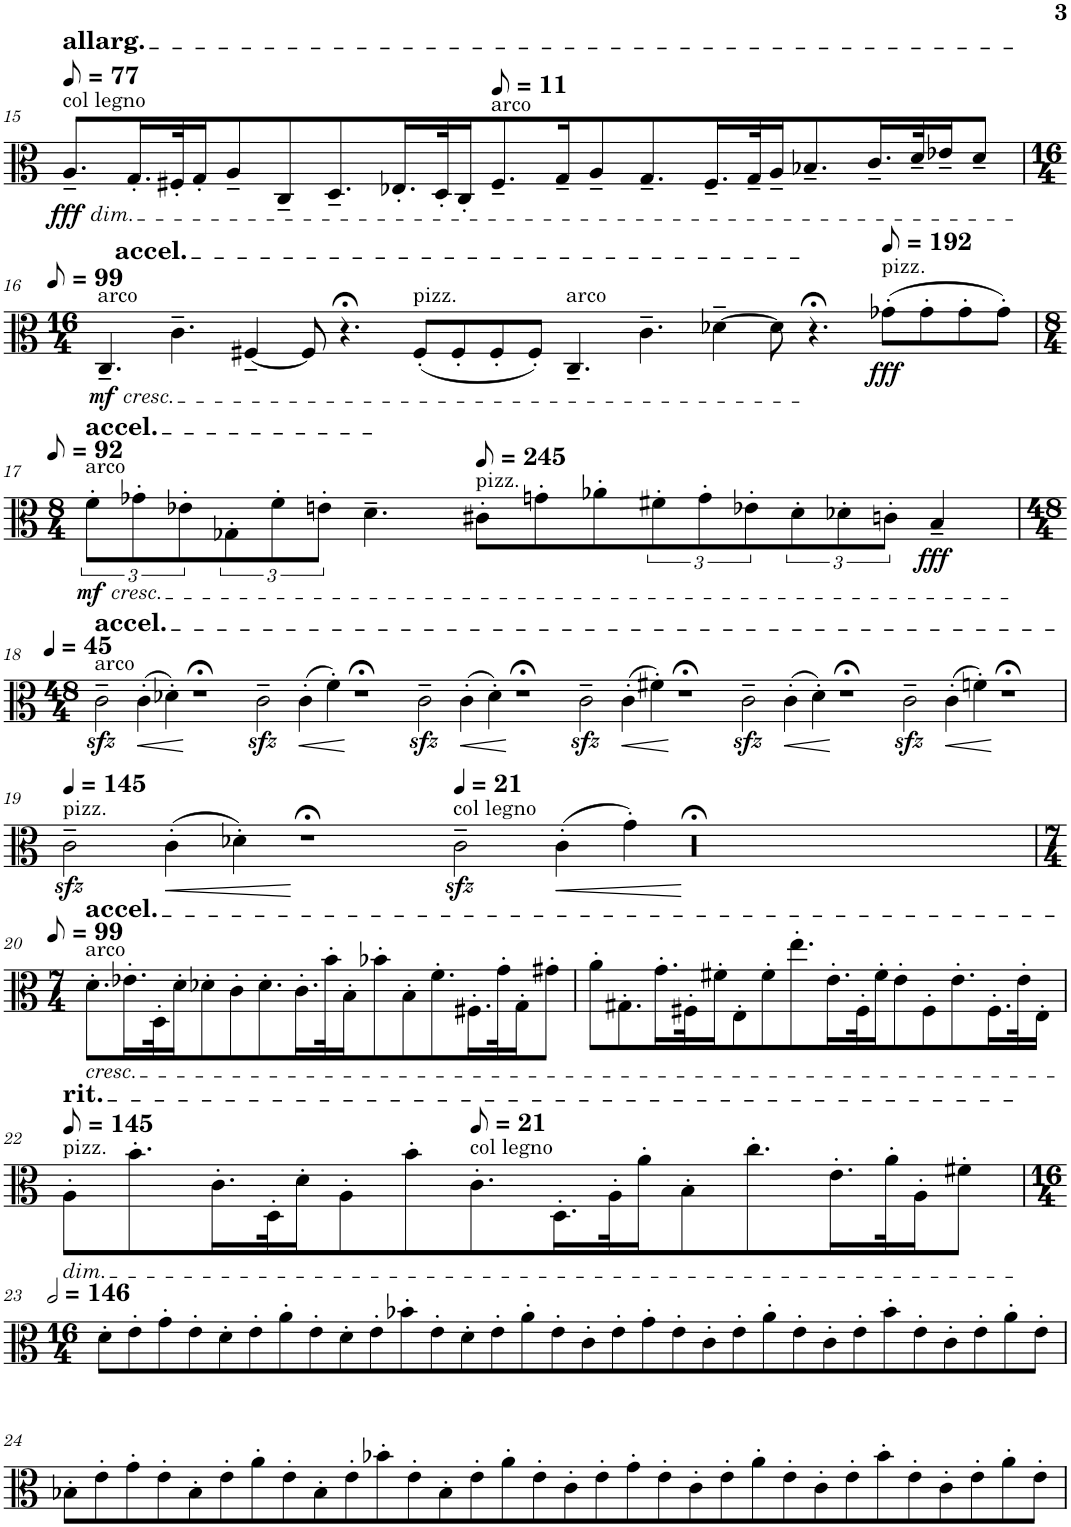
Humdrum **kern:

**kern	**dynam
*part1	*part1
*staff1	*staff1
*I"Viola	*
*I'Vla.	*
!!LO:PB:g=z
*clefC3	*
*k[]	*
*M9/4	*
*MM39	*
=15	=15
!LO:TX:a:t=col legno	!
!LO:TX:a:t=allarg.	!
!LO:TX:b:i:t=dim.	!
!	!LO:DY:b
8.A~/L	fff
16.G'/L	.
32F#X'/K	.
16G'/J	.
8A~/	.
8C~/	.
8.D~/	.
16.E-X'/L	.
32D'/K	.
16C'/J	.
*MM6	*
!LO:TX:a:t=arco	!
8.F#~/	.
16G~/K	.
8A~/	.
8.G~/	.
16.F#~/L	.
32G~/K	.
16A~/J	.
8.B-X~/	.
16.c~/L	.
32d~/K	.
16e-X~/J	.
8d~/J	.
!!LO:LB:g=z
=16	=16
*M16/4	*
*MM50	*
!LO:TX:a:t=arco	!
!LO:TX:b:i:t=cresc.	!
!LO:TX:a:t=accel.	!
!	!LO:DY:b
4.C~/	mf
4.c~\	.
[4F#X~/	.
8F#/]	.
4.r;<	.
!LO:TX:a:t=pizz.	!
(8F#'/L	.
8F#'/	.
8F#'/	.
8F#'/J)	.
!LO:TX:a:t=arco	!
4.C~/	.
4.c~\	.
[4d-X~\	.
8d-\]	.
4.r;<	.
*MM96	*
!LO:TX:a:t=pizz.	!
!	!LO:DY:b
(8g-X'\L	fff
8g-'\	.
8g-'\	.
8g-'\J)	.
!!LO:LB:g=z
=17	=17
*M8/4	*
*MM46	*
!LO:TX:a:t=arco	!
!LO:TX:a:t=accel.	!
!LO:TX:b:i:t=cresc.	!
!	!LO:DY:b
12f'\L	mf
12g-X'\	.
12e-X'\	.
12G-X'\	.
12f'\	.
12en'\J	.
4.d~\	.
*MM123	*
!LO:TX:a:t=pizz.	!
8c#X'\L	.
8gn'\	.
8a-X'\	.
12f#X'\	.
12g'\	.
12e-X'\	.
12d'\	.
12d-X'\	.
12cn'\J	.
!	!LO:DY:b
4B~/	fff
!!LO:LB:g=z
=18	=18
*M48/4	*
*MM45	*
!LO:TX:a:t=arco	!
!LO:TX:a:t=accel.	!
2czz<~\	.
!	!LO:HP:b
(4c'\	<
4d-X'\)	.
1r;<	[
2czz<~\	.
!	!LO:HP:b
(4c'\	<
4f'\)	.
1r;<	[
2czz<~\	.
!	!LO:HP:b
(4c'\	<
4d-'\)	.
1r;<	[
2czz<~\	.
!	!LO:HP:b
(4c'\	<
4f#X'\)	.
1r;<	[
2czz<~\	.
!	!LO:HP:b
(4c'\	<
4d-'\)	.
1r;<	[
2czz<~\	.
!	!LO:HP:b
(4c'\	<
4fn'\)	.
1r;<	[
!!LO:LB:g=z
=19	=19
*MM145	*
!LO:TX:a:t=pizz.	!
2czz<~\	.
!	!LO:HP:b
(4c'\	<
4d-X'\)	.
1r;<	[
*MM21	*
!LO:TX:a:t=col legno	!
2czz<~\	.
!	!LO:HP:b
(4c'\	<
4g'\)	.
00r;<	[
!!LO:LB:g=z
=20	=20
*M7/4	*
*MM50	*
!LO:TX:a:t=arco	!
!LO:TX:a:t=accel.	!
!LO:TX:b:i:t=cresc.	!
8.d'\L	.
16.e-X'\L	.
32D'\K	.
16d'\J	.
8d-X'\	.
8c'\	.
8.d-'\	.
16.c'\L	.
32b'\K	.
16B'\J	.
8b-X'\	.
8B'\	.
8.f'\	.
16.F#X'\L	.
32g'\K	.
16G'\J	.
8g#X'\J	.
=21	=21
8a'\L	.
8.G#X'\	.
16.g'\L	.
32F#X'\K	.
16f#X'\J	.
8E'\	.
8f#'\	.
8.ee'\	.
16.e'\L	.
32F#'\K	.
16f#'\J	.
8e'\	.
8F#'\	.
8.e'\	.
16.F#'\L	.
32e'\K	.
16E'\JJ	.
!!LO:LB:g=z
=22	=22
*MM73	*
!LO:TX:a:t=pizz.	!
!LO:TX:a:t=rit.	!
!LO:TX:b:i:t=dim.	!
8A'\L	.
8.b'\	.
16.c'\L	.
32D'\K	.
16d'\J	.
8A'\	.
8b'\	.
*MM11	*
!LO:TX:a:t=col legno	!
8.c'\	.
16.D'\L	.
32A'\K	.
16a'\J	.
8B'\	.
8.cc'\	.
16.e'\L	.
32a'\K	.
16A'\J	.
8f#X'\J	.
!!LO:LB:g=z
=23	=23
*M16/4	*
*MM292	*
8d'\L	.
8e'\	.
8g'\	.
8e'\	.
8d'\	.
8e'\	.
8a'\	.
8e'\	.
8d'\	.
8e'\	.
8b-X'\	.
8e'\	.
8d'\	.
8e'\	.
8a'\	.
8e'\	.
8c'\	.
8e'\	.
8g'\	.
8e'\	.
8c'\	.
8e'\	.
8a'\	.
8e'\	.
8c'\	.
8e'\	.
8b-'\	.
8e'\	.
8c'\	.
8e'\	.
8a'\	.
8e'\J	.
!!LO:LB:g=z
=24	=24
8B-X'\L	.
8e'\	.
8g'\	.
8e'\	.
8B-'\	.
8e'\	.
8a'\	.
8e'\	.
8B-'\	.
8e'\	.
8b-X'\	.
8e'\	.
8B-'\	.
8e'\	.
8a'\	.
8e'\	.
8c'\	.
8e'\	.
8g'\	.
8e'\	.
8c'\	.
8e'\	.
8a'\	.
8e'\	.
8c'\	.
8e'\	.
8b-'\	.
8e'\	.
8c'\	.
8e'\	.
8a'\	.
8e'\J	.
=	=
*-	*-
